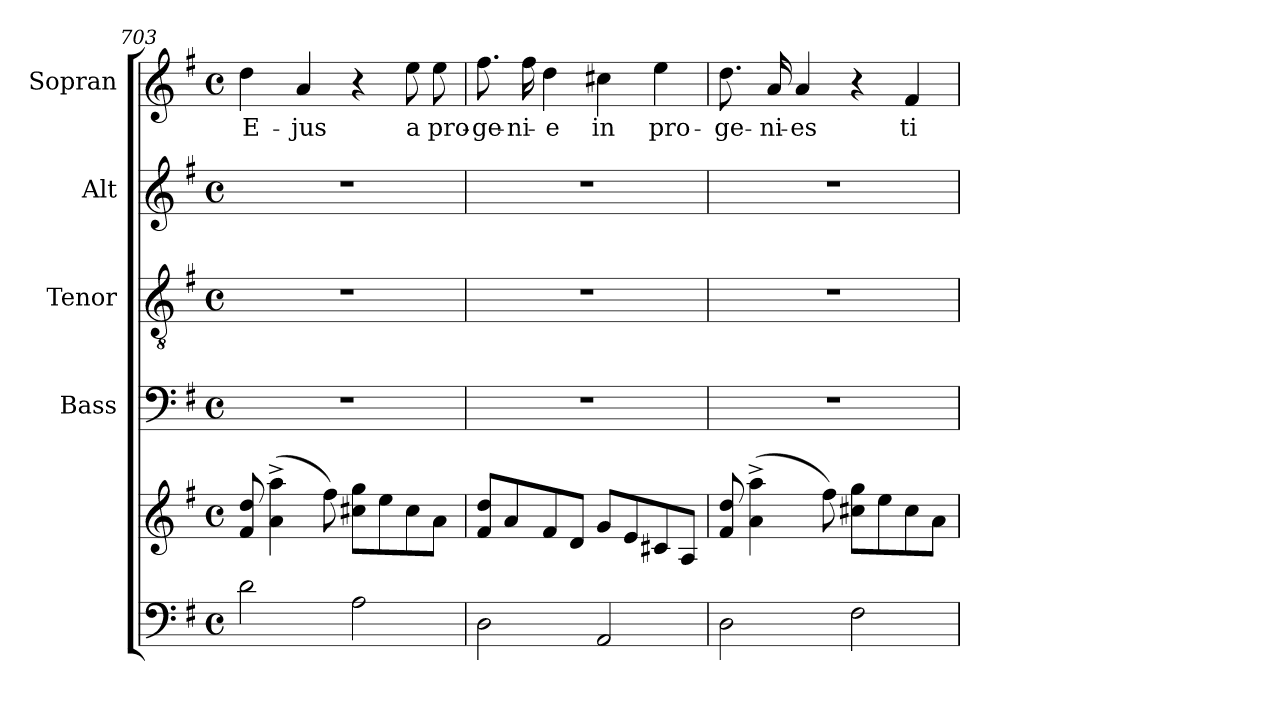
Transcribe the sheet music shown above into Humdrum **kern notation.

**kern	**kern	**kern	**kern	**kern	**kern	**text
*part5	*part5	*part4	*part3	*part2	*part1	*part1
*staff6	*staff5	*staff4	*staff3	*staff2	*staff1	*staff1
*	*	*I"Bass	*I"Tenor	*I"Alt	*I"Sopran	*
*	*	*I'B.	*I'T.	*I'A.	*I'S.	*
*clefF4	*clefG2	*clefF4	*clefGv2	*clefG2	*clefG2	*
*k[f#]	*k[f#]	*k[f#]	*k[f#]	*k[f#]	*k[f#]	*
*G:	*G:	*G:	*G:	*G:	*G:	*
*M4/4	*M4/4	*M4/4	*M4/4	*M4/4	*M4/4	*
*met(c)	*met(c)	*met(c)	*met(c)	*met(c)	*met(c)	*
=703	=703	=703	=703	=703	=703	=703
!	!	!	!	!	!	!LO:LY:b
2d\	8f#/ 8dd/	1r	1r	1r	4dd\	E-
.	(>4a\^> 4aa\^>	.	.	.	.	.
!	!	!	!	!	!	!LO:LY:b
.	.	.	.	.	4a/	-jus
.	8ff#\)	.	.	.	.	.
2A\	8cc#X\ 8gg\L	.	.	.	4r	.
.	8ee\	.	.	.	.	.
!	!	!	!	!	!	!LO:LY:b
.	8cc#\	.	.	.	8ee\	a
!	!	!	!	!	!	!LO:LY:b
.	8a\J	.	.	.	8ee\	pro-
=704	=704	=704	=704	=704	=704	=704
!	!	!	!	!	!	!LO:LY:b
2D\	8f#/ 8dd/L	1r	1r	1r	8.ff#\	-ge-
.	8a/	.	.	.	.	.
!	!	!	!	!	!	!LO:LY:b
.	.	.	.	.	16ff#\	-ni-
!	!	!	!	!	!	!LO:LY:b
.	8f#/	.	.	.	4dd\	-e
.	8d/J	.	.	.	.	.
!	!	!	!	!	!	!LO:LY:b
2AA/	8g/L	.	.	.	4cc#X\	in
.	8e/	.	.	.	.	.
!	!	!	!	!	!	!LO:LY:b
.	8c#X/	.	.	.	4ee\	pro-
.	8A/J	.	.	.	.	.
=705	=705	=705	=705	=705	=705	=705
!	!	!	!	!	!	!LO:LY:b
2D\	8f#/ 8dd/	1r	1r	1r	8.dd\	-ge-
.	(>4a\^> 4aa\^>	.	.	.	.	.
!	!	!	!	!	!	!LO:LY:b
.	.	.	.	.	16a/	-ni-
!	!	!	!	!	!	!LO:LY:b
.	.	.	.	.	4a/	-es
.	8ff#\)	.	.	.	.	.
2F#\	8cc#X\ 8gg\L	.	.	.	4r	.
.	8ee\	.	.	.	.	.
!	!	!	!	!	!	!LO:LY:b
.	8cc#\	.	.	.	4f#/	ti-
.	8a\J	.	.	.	.	.
=	=	=	=	=	=	=
*-	*-	*-	*-	*-	*-	*-
